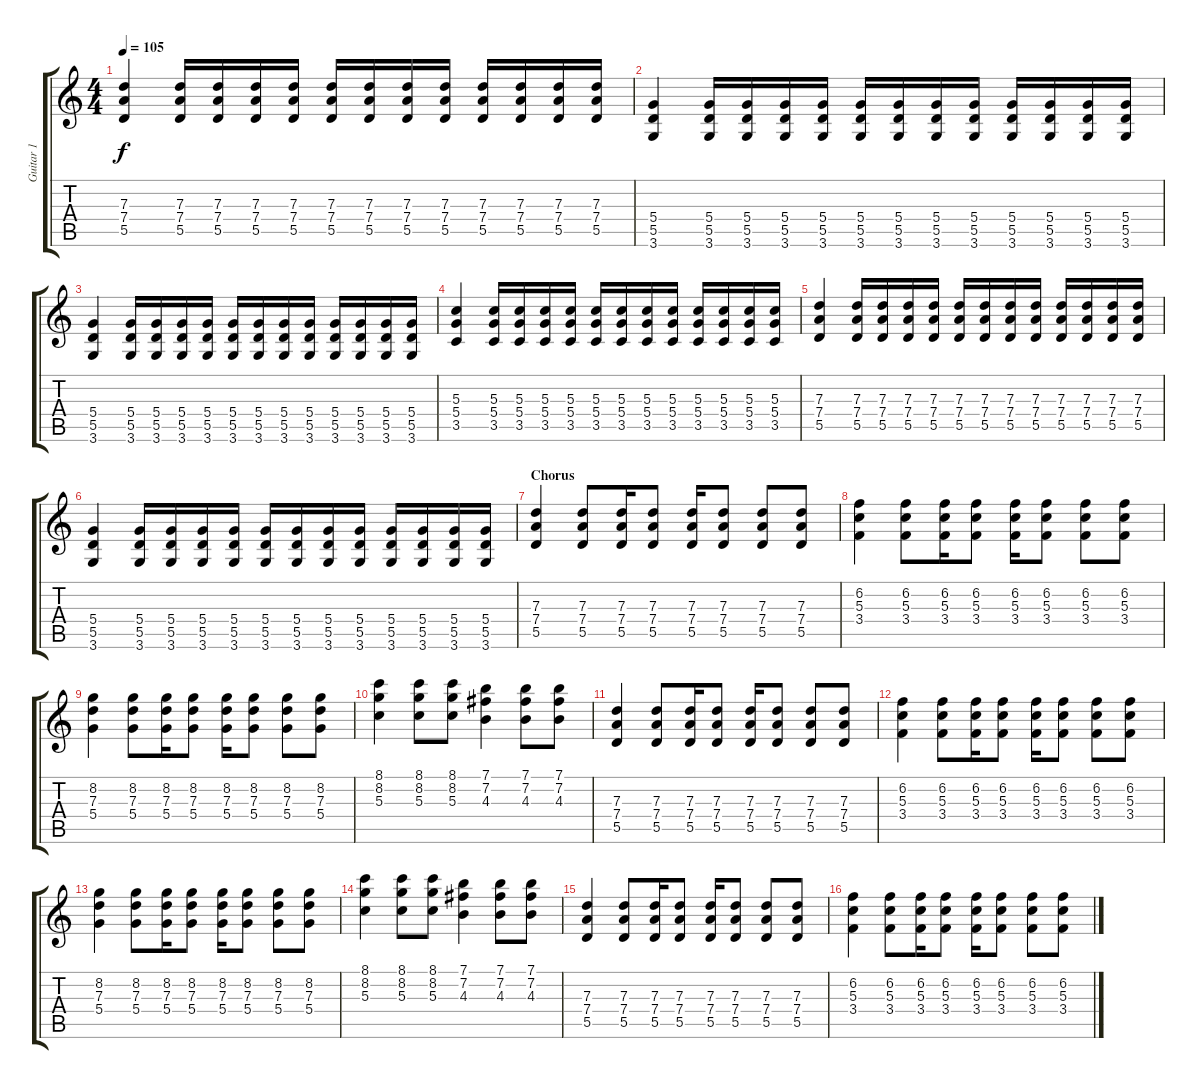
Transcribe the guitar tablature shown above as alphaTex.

\track ("Guitar 1" "Guitar 1") {instrument overdrivenguitar}
\staff {score tabs}
\tuning (E4 B3 G3 D3 A2 E2) {hide}
\ts (4 4)
\tempo 105
\clef g2
\ks c
(7.3 7.4 5.5).4{dy f} (7.3 7.4 5.5).16 (7.3 7.4 5.5).16 (7.3 7.4 5.5).16 (7.3 7.4 5.5).16 (7.3 7.4 5.5).16 (7.3 7.4 5.5).16 (7.3 7.4 5.5).16 (7.3 7.4 5.5).16 (7.3 7.4 5.5).16 (7.3 7.4 5.5).16 (7.3 7.4 5.5).16 (7.3 7.4 5.5).16 |
(5.4 5.5 3.6).4 (5.4 5.5 3.6).16 (5.4 5.5 3.6).16 (5.4 5.5 3.6).16 (5.4 5.5 3.6).16 (5.4 5.5 3.6).16 (5.4 5.5 3.6).16 (5.4 5.5 3.6).16 (5.4 5.5 3.6).16 (5.4 5.5 3.6).16 (5.4 5.5 3.6).16 (5.4 5.5 3.6).16 (5.4 5.5 3.6).16 |
(5.4 5.5 3.6).4{volume 14} (5.4 5.5 3.6).16 (5.4 5.5 3.6).16 (5.4 5.5 3.6).16 (5.4 5.5 3.6).16 (5.4 5.5 3.6).16 (5.4 5.5 3.6).16 (5.4 5.5 3.6).16 (5.4 5.5 3.6).16 (5.4 5.5 3.6).16 (5.4 5.5 3.6).16 (5.4 5.5 3.6).16 (5.4 5.5 3.6).16 |
(5.3 5.4 3.5).4 (5.3 5.4 3.5).16 (5.3 5.4 3.5).16 (5.3 5.4 3.5).16 (5.3 5.4 3.5).16 (5.3 5.4 3.5).16 (5.3 5.4 3.5).16 (5.3 5.4 3.5).16 (5.3 5.4 3.5).16 (5.3 5.4 3.5).16 (5.3 5.4 3.5).16 (5.3 5.4 3.5).16 (5.3 5.4 3.5).16 |
(7.3 7.4 5.5).4 (7.3 7.4 5.5).16 (7.3 7.4 5.5).16 (7.3 7.4 5.5).16 (7.3 7.4 5.5).16 (7.3 7.4 5.5).16 (7.3 7.4 5.5).16 (7.3 7.4 5.5).16 (7.3 7.4 5.5).16 (7.3 7.4 5.5).16 (7.3 7.4 5.5).16 (7.3 7.4 5.5).16 (7.3 7.4 5.5).16 |
(5.4 5.5 3.6).4 (5.4 5.5 3.6).16 (5.4 5.5 3.6).16 (5.4 5.5 3.6).16 (5.4 5.5 3.6).16 (5.4 5.5 3.6).16 (5.4 5.5 3.6).16 (5.4 5.5 3.6).16 (5.4 5.5 3.6).16 (5.4 5.5 3.6).16 (5.4 5.5 3.6).16 (5.4 5.5 3.6).16 (5.4 5.5 3.6).16 |
\section ("" "Chorus")
(7.3 7.4 5.5).4 (7.3 7.4 5.5).8 (7.3 7.4 5.5).16 (7.3 7.4 5.5).8 (7.3 7.4 5.5).16 (7.3 7.4 5.5).8 (7.3 7.4 5.5).8 (7.3 7.4 5.5).8 |
(6.2 5.3 3.4).4 (6.2 5.3 3.4).8 (6.2 5.3 3.4).16 (6.2 5.3 3.4).8 (6.2 5.3 3.4).16 (6.2 5.3 3.4).8 (6.2 5.3 3.4).8 (6.2 5.3 3.4).8 |
(8.2 7.3 5.4).4 (8.2 7.3 5.4).8 (8.2 7.3 5.4).16 (8.2 7.3 5.4).8 (8.2 7.3 5.4).16 (8.2 7.3 5.4).8 (8.2 7.3 5.4).8 (8.2 7.3 5.4).8 |
(8.1 8.2 5.3).4 (8.1 8.2 5.3).8 (8.1 8.2 5.3).8 (7.1 7.2 4.3).4 (7.1 7.2 4.3).8 (7.1 7.2 4.3).8 |
(7.3 7.4 5.5).4 (7.3 7.4 5.5).8 (7.3 7.4 5.5).16 (7.3 7.4 5.5).8 (7.3 7.4 5.5).16 (7.3 7.4 5.5).8 (7.3 7.4 5.5).8 (7.3 7.4 5.5).8 |
(6.2 5.3 3.4).4 (6.2 5.3 3.4).8 (6.2 5.3 3.4).16 (6.2 5.3 3.4).8 (6.2 5.3 3.4).16 (6.2 5.3 3.4).8 (6.2 5.3 3.4).8 (6.2 5.3 3.4).8 |
(8.2 7.3 5.4).4 (8.2 7.3 5.4).8 (8.2 7.3 5.4).16 (8.2 7.3 5.4).8 (8.2 7.3 5.4).16 (8.2 7.3 5.4).8 (8.2 7.3 5.4).8 (8.2 7.3 5.4).8 |
(8.1 8.2 5.3).4 (8.1 8.2 5.3).8 (8.1 8.2 5.3).8 (7.1 7.2 4.3).4 (7.1 7.2 4.3).8 (7.1 7.2 4.3).8 |
(7.3 7.4 5.5).4 (7.3 7.4 5.5).8 (7.3 7.4 5.5).16 (7.3 7.4 5.5).8 (7.3 7.4 5.5).16 (7.3 7.4 5.5).8 (7.3 7.4 5.5).8 (7.3 7.4 5.5).8 |
(6.2 5.3 3.4).4 (6.2 5.3 3.4).8 (6.2 5.3 3.4).16 (6.2 5.3 3.4).8 (6.2 5.3 3.4).16 (6.2 5.3 3.4).8 (6.2 5.3 3.4).8 (6.2 5.3 3.4).8
